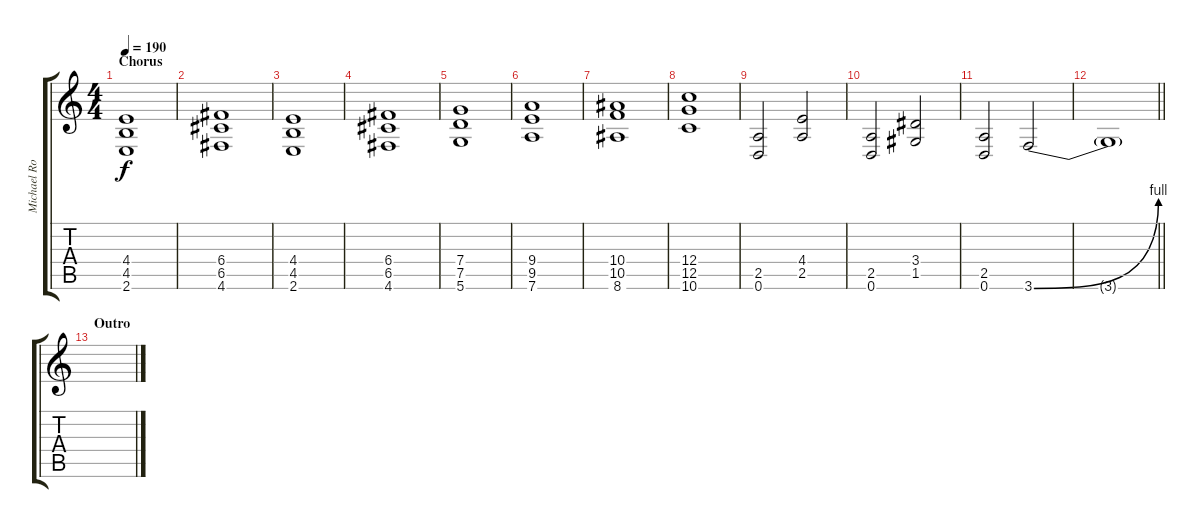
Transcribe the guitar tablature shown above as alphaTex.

\track ("Michael Romeo - Guitar (Backing)" "Michael Ro") {instrument distortionguitar}
\staff {score tabs}
\tuning (D4 A3 F3 C3 G2 D2) {hide}
\ts (4 4)
\section ("" "Chorus")
\tempo 190
\clef g2
\ks c
(4.4 4.5 2.6).1{dy f instrument overdrivenguitar} |
(6.4 6.5 4.6).1 |
(4.4 4.5 2.6).1 |
(6.4 6.5 4.6).1 |
(7.4 7.5 5.6).1 |
(9.4 9.5 7.6).1 |
(10.4 10.5 8.6).1 |
(12.4 12.5 10.6).1 |
(2.5 0.6).2 (4.4 2.5).2 |
(2.5 0.6).2 (3.4 1.5).2 |
(2.5 0.6).2 3.6{be (bend 0 0 60 4)}.2 |
\barLineRight lightlight
3.6{t}.1 |
\section ("" "Outro")
